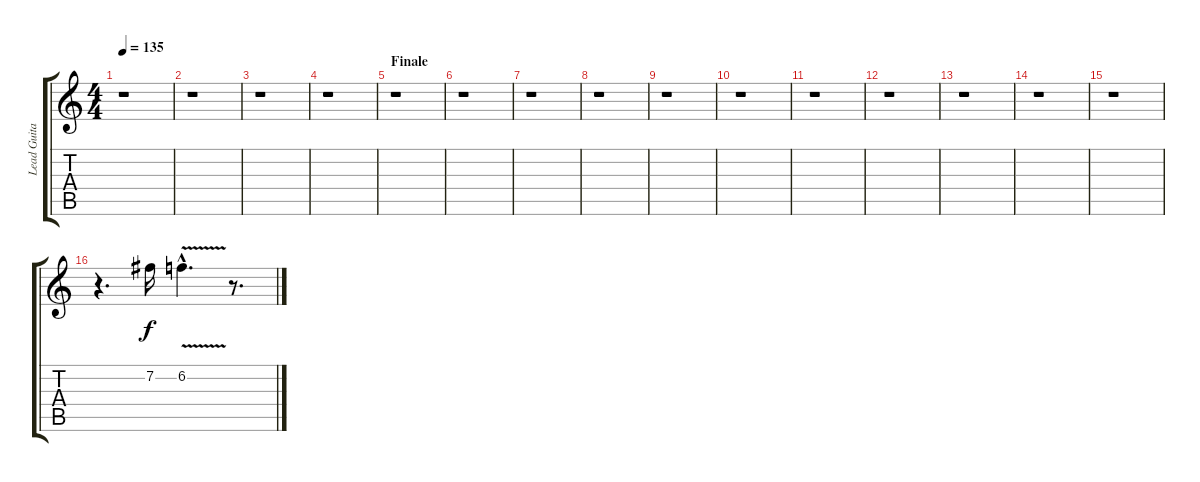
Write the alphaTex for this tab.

\track ("Lead Guitar" "Lead Guita") {instrument distortionguitar}
\staff {score tabs}
\tuning (E4 B3 G3 D3 A2 E2) {hide}
\ts (4 4)
\tempo 135
\clef g2
\ks c
r.1{dy f} |
r.1 |
r.1 |
r.1 |
\section ("" "Finale")
r.1 |
r.1 |
r.1 |
r.1 |
r.1 |
r.1 |
r.1 |
r.1 |
r.1 |
r.1 |
r.1 |
r.4{d volume 14} 7.2.16 6.2{v hac}.4{d} r.8{d}
